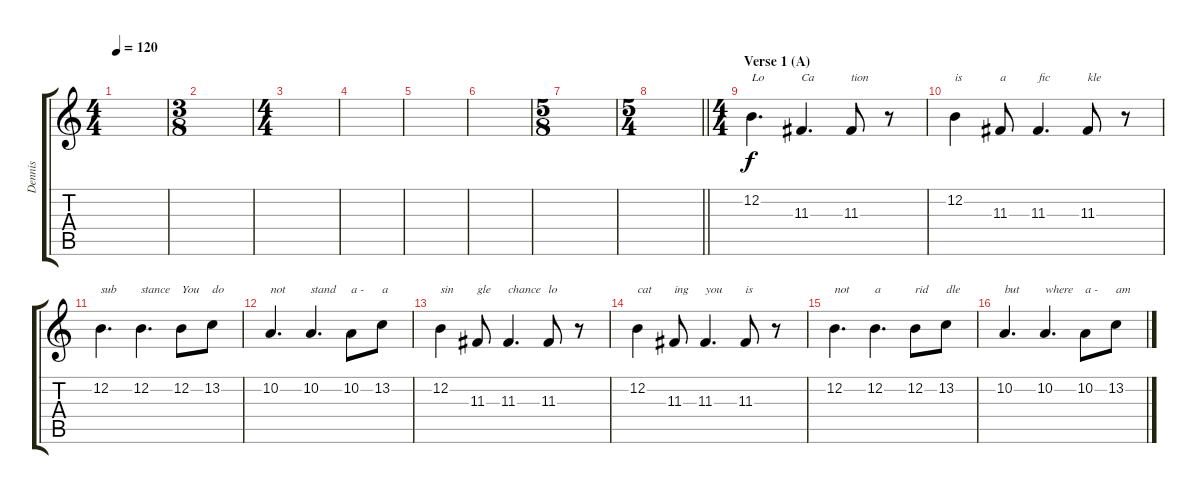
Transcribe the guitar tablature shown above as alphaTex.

\track ("Dennis" "Dennis") {instrument tenorsax}
\staff {score tabs}
\tuning (E4 B3 G3 D3 A2 E2) {hide}
\ts (4 4)
\tempo 120
\clef g2
\ks c
|
\ts (3 8)
|
\ts (4 4)
|
|
|
|
\ts (5 8)
|
\ts (5 4)
\barLineRight lightlight
|
\ts (4 4)
\section ("" "Verse 1 (A)")
12.2.4{d txt "Lo"} 11.3.4{d txt "Ca"} 11.3.8{txt "tion"} r.8 |
12.2.4{txt "is"} 11.3.8{txt "a"} 11.3.4{d txt "fic"} 11.3.8{txt "kle"} r.8 |
12.2.4{d txt "sub"} 12.2.4{d txt "stance"} 12.2.8{txt "You"} 13.2.8{txt "do"} |
10.2.4{d txt "not"} 10.2.4{d txt "stand"} 10.2.8{txt "a -"} 13.2.8{txt "a"} |
12.2.4{txt "sin"} 11.3.8{txt "gle"} 11.3.4{d txt "chance"} 11.3.8{txt "lo"} r.8 |
12.2.4{txt "cat"} 11.3.8{txt "ing"} 11.3.4{d txt "you"} 11.3.8{txt "is"} r.8 |
12.2.4{d txt "not"} 12.2.4{d txt "a"} 12.2.8{txt "rid"} 13.2.8{txt "dle"} |
10.2.4{d txt "but"} 10.2.4{d txt "where"} 10.2.8{txt "a -"} 13.2.8{txt "am"}
